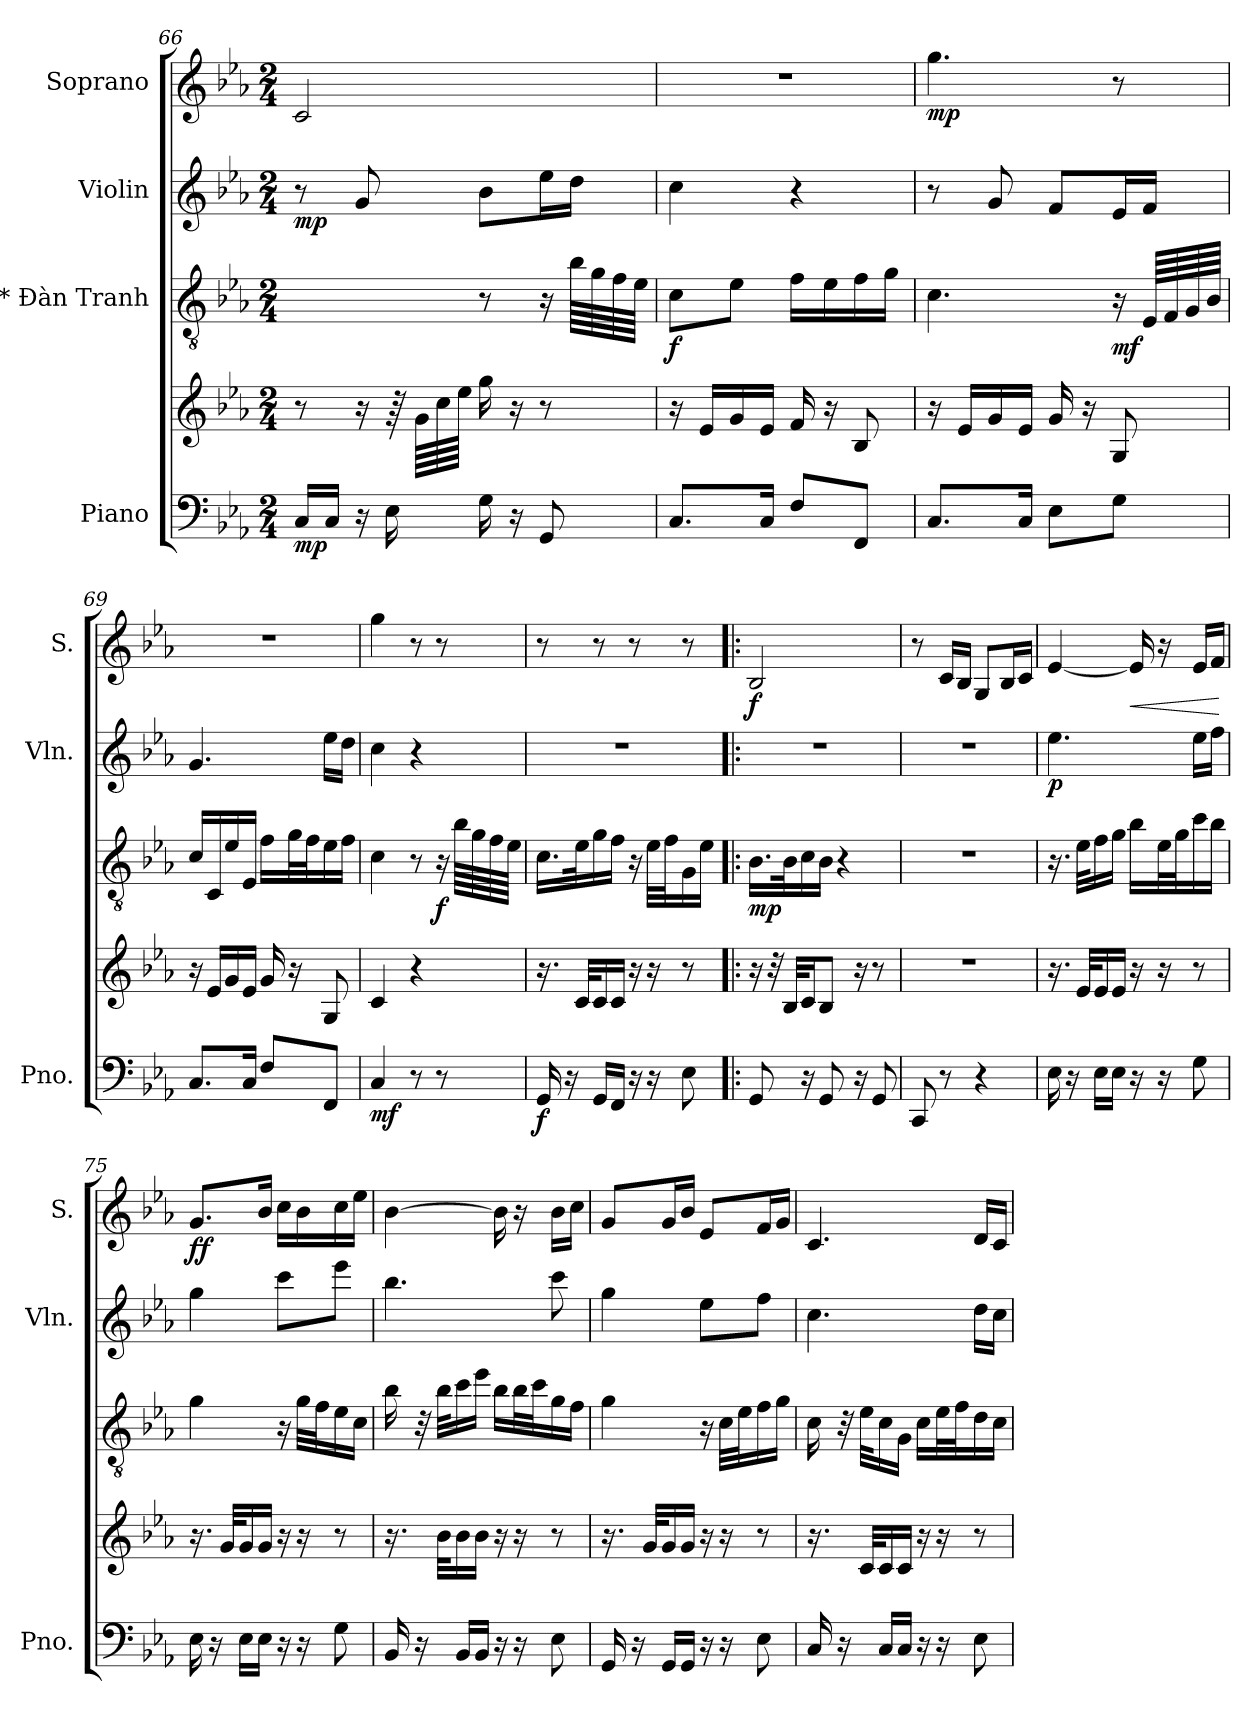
**kern	**kern	**dynam	**kern	**dynam	**kern	**dynam	**kern	**dynam
*part4	*part4	*part4	*part3	*part3	*part2	*part2	*part1	*part1
*staff5	*staff4	*staff4/5	*staff3	*staff3	*staff2	*staff2	*staff1	*staff1
*I"Piano	*	*	*I"* Đàn Tranh	*	*I"Violin	*	*I"Soprano	*
*I'Pno.	*	*	*	*	*I'Vln.	*	*I'S.	*
*clefF4	*clefG2	*	*clefGv2	*	*clefG2	*	*clefG2	*
*k[b-e-a-]	*k[b-e-a-]	*	*k[b-e-a-]	*	*k[b-e-a-]	*	*k[b-e-a-]	*
*M2/4	*M2/4	*	*M2/4	*	*M2/4	*	*M2/4	*
=66	=66	=66	=66	=66	=66	=66	=66	=66
!	!	!LO:DY:b=2	!	!	!	!LO:DY:b	!	!
16C/LL	8r	mp	4c\yy	.	8r	mp	2c/	.
16C/JJ	.	.	.	.	.	.	.	.
16r	16r	.	.	.	8g/	.	.	.
16E-\	64r	.	.	.	.	.	.	.
.	64g\LLLL	.	.	.	.	.	.	.
.	64cc\	.	.	.	.	.	.	.
.	64ee-\JJJJ	.	.	.	.	.	.	.
16G\	16gg\	.	8r	.	8b-\L	.	.	.
16r	16r	.	.	.	.	.	.	.
8GG/	8r	.	16r	.	16ee-\L	.	.	.
.	.	.	64b-\LLLL	.	16dd\JJ	.	.	.
.	.	.	64g\	.	.	.	.	.
.	.	.	64f\	.	.	.	.	.
.	.	.	64e-\JJJJ	.	.	.	.	.
=67	=67	=67	=67	=67	=67	=67	=67	=67
!	!	!LO:DY:b=2	!	!	!	!	!	!
!	!	!LO:DY:n=1:b	!	!LO:DY:b	!	!	!	!
8.C/L	16r	mf mp	8c\L	f	4cc\	.	2r	.
.	16e-/LL	.	.	.	.	.	.	.
.	16g/	.	8e-\J	.	.	.	.	.
16C/Jk	16e-/JJ	.	.	.	.	.	.	.
8F/L	16f/	.	16f\LL	.	4r	.	.	.
.	16r	.	16e-\	.	.	.	.	.
8FF/J	8B-/	.	16f\	.	.	.	.	.
.	.	.	16g\JJ	.	.	.	.	.
!!LO:LB:g=z
=68	=68	=68	=68	=68	=68	=68	=68	=68
!	!	!	!	!	!	!	!	!LO:DY:b
8.C/L	16r	.	4.c\	.	8r	.	4.gg\	mp
.	16e-/LL	.	.	.	.	.	.	.
.	16g/	.	.	.	8g/	.	.	.
16C/Jk	16e-/JJ	.	.	.	.	.	.	.
8E-\L	16g/	.	.	.	8f/L	.	.	.
.	16r	.	.	.	.	.	.	.
!	!	!	!	!LO:DY:b	!	!	!	!
8G\J	8G/	.	16r	mf	16e-/L	.	8r	.
.	.	.	64E-/LLLL	.	16f/JJ	.	.	.
.	.	.	64F/	.	.	.	.	.
.	.	.	64G/	.	.	.	.	.
.	.	.	64B-/JJJJ	.	.	.	.	.
=69	=69	=69	=69	=69	=69	=69	=69	=69
!	!	!LO:DY:b=2	!	!	!	!	!	!
!	!	!LO:DY:n=1:b	!	!	!	!	!	!
8.C/L	16r	mf mf	16c/LL	.	4.g/	.	2r	.
.	16e-/LL	.	16C/	.	.	.	.	.
.	16g/	.	16e-/	.	.	.	.	.
16C/Jk	16e-/JJ	.	16E-/JJ	.	.	.	.	.
8F/L	16g/	.	16f\LL	.	.	.	.	.
.	16r	.	32g\L	.	.	.	.	.
.	.	.	32f\J	.	.	.	.	.
8FF/J	8G/	.	16e-\	.	16ee-\LL	.	.	.
.	.	.	16f\JJ	.	16dd\JJ	.	.	.
=70	=70	=70	=70	=70	=70	=70	=70	=70
*	*	*	*	*	*	*	*MM20	*
!	!	!LO:DY:b=2	!	!	!	!	!	!
4C/	4c/	mf	4c\	.	4cc\	.	4gg\	.
8r	4r	.	8r	.	4r	.	8r	.
!	!	!	!	!LO:DY:b	!	!	!	!
8r	.	.	16r	f	.	.	8r	.
.	.	.	64b-\LLLL	.	.	.	.	.
.	.	.	64g\	.	.	.	.	.
.	.	.	64f\	.	.	.	.	.
.	.	.	64e-\JJJJ	.	.	.	.	.
=71	=71	=71	=71	=71	=71	=71	=71	=71
*	*	*	*	*	*	*	*MM60	*
!	!	!LO:DY:b=2	!	!	!	!	!	!
16GG/	16.r	f	16.c\LL	.	2r	.	8r	.
16r	.	.	.	.	.	.	.	.
.	32c/KLL	.	32e-\K	.	.	.	.	.
16GG/LL	16c/	.	16g\	.	.	.	8r	.
16FF/JJ	16c/JJ	.	16f\JJ	.	.	.	.	.
16r	16r	.	16r	.	.	.	8r	.
16r	16r	.	32e-\LLL	.	.	.	.	.
.	.	.	32f\J	.	.	.	.	.
8E-\	8r	.	16G\	.	.	.	8r	.
.	.	.	16e-\JJ	.	.	.	.	.
!!LO:PB:g=z
=72!|:	=72!|:	=72!|:	=72!|:	=72!|:	=72!|:	=72!|:	=72!|:	=72!|:
!	!	!LO:DY:b=2	!	!	!	!	!	!
!	!	!LO:DY:n=1:b	!	!LO:DY:b	!	!	!	!LO:DY:b
8GG/	16r	mf p	16.B-\LL	mp	2r	.	2B-/	f
.	32r	.	.	.	.	.	.	.
.	32B-/KLL	.	32B-\K	.	.	.	.	.
16r	16c/J	.	16c\	.	.	.	.	.
8GG/	8B-/J	.	16B-\JJ	.	.	.	.	.
.	.	.	4r	.	.	.	.	.
16r	16r	.	.	.	.	.	.	.
8GG/	8r	.	.	.	.	.	.	.
=73	=73	=73	=73	=73	=73	=73	=73	=73
8CC/	2r	.	2r	.	2r	.	8r	.
8r	.	.	.	.	.	.	16c/LL	.
.	.	.	.	.	.	.	16B-/JJ	.
4r	.	.	.	.	.	.	8G/L	.
.	.	.	.	.	.	.	16B-/L	.
.	.	.	.	.	.	.	16c/JJ	.
=74	=74	=74	=74	=74	=74	=74	=74	=74
!	!	!	!	!	!	!LO:DY:b	!	!
16E-\	16.r	.	16.r	.	4.ee-\	p	[4e-/	.
16r	.	.	.	.	.	.	.	.
.	32e-/KLL	.	32e-\KLL	.	.	.	.	.
16E-\LL	16e-/	.	16f\	.	.	.	.	.
16E-\JJ	16e-/JJ	.	16g\JJ	.	.	.	.	.
!	!	!	!	!	!	!	!	!LO:HP:b
16r	16r	.	16b-\LL	.	.	.	16e-/]	<
16r	16r	.	32e-\L	.	.	.	16r	.
.	.	.	32g\J	.	.	.	.	.
8G\	8r	.	16cc\	.	16ee-\LL	.	16e-/LL	.
.	.	.	16b-\JJ	.	16ff\JJ	.	16f/JJ	.
.	.	.	.	.	.	.	.	[
=75	=75	=75	=75	=75	=75	=75	=75	=75
!	!	!	!	!	!	!	!	!LO:DY:b
16E-\	16.r	.	4g\	.	4gg\	.	8.g/L	ff
16r	.	.	.	.	.	.	.	.
.	32g/KLL	.	.	.	.	.	.	.
16E-\LL	16g/	.	.	.	.	.	.	.
16E-\JJ	16g/JJ	.	.	.	.	.	16b-/Jk	.
16r	16r	.	16r	.	8ccc\L	.	16cc\LL	.
16r	16r	.	32g\LLL	.	.	.	16b-\	.
.	.	.	32f\J	.	.	.	.	.
8G\	8r	.	16e-\	.	8eee-\J	.	16cc\	.
.	.	.	16c\JJ	.	.	.	16ee-\JJ	.
!!LO:LB:g=z
=76	=76	=76	=76	=76	=76	=76	=76	=76
16BB-/	16.r	.	16b-\	.	4.bb-\	.	[4b-\	.
16r	.	.	32r	.	.	.	.	.
.	32b-\KLL	.	32b-\KLL	.	.	.	.	.
16BB-/LL	16b-\	.	16cc\	.	.	.	.	.
16BB-/JJ	16b-\JJ	.	16ee-\JJ	.	.	.	.	.
16r	16r	.	16b-\LL	.	.	.	16b-\]	.
16r	16r	.	32b-\L	.	.	.	16r	.
.	.	.	32cc\J	.	.	.	.	.
8E-\	8r	.	16g\	.	8ccc\	.	16b-\LL	.
.	.	.	16f\JJ	.	.	.	16cc\JJ	.
=77	=77	=77	=77	=77	=77	=77	=77	=77
16GG/	16.r	.	4g\	.	4gg\	.	8g/L	.
16r	.	.	.	.	.	.	.	.
.	32g/KLL	.	.	.	.	.	.	.
16GG/LL	16g/	.	.	.	.	.	16g/L	.
16GG/JJ	16g/JJ	.	.	.	.	.	16b-/JJ	.
16r	16r	.	16r	.	8ee-\L	.	8e-/L	.
16r	16r	.	32c\LLL	.	.	.	.	.
.	.	.	32e-\J	.	.	.	.	.
8E-\	8r	.	16f\	.	8ff\J	.	16f/L	.
.	.	.	16g\JJ	.	.	.	16g/JJ	.
=78	=78	=78	=78	=78	=78	=78	=78	=78
16C/	16.r	.	16c\	.	4.cc\	.	4.c/	.
16r	.	.	32r	.	.	.	.	.
.	32c/KLL	.	32e-\KLL	.	.	.	.	.
16C/LL	16c/	.	16c\	.	.	.	.	.
16C/JJ	16c/JJ	.	16G\JJ	.	.	.	.	.
16r	16r	.	16c\LL	.	.	.	.	.
16r	16r	.	32e-\L	.	.	.	.	.
.	.	.	32f\J	.	.	.	.	.
8E-\	8r	.	16d\	.	16dd\LL	.	16d/LL	.
.	.	.	16c\JJ	.	16cc\JJ	.	16c/JJ	.
=	=	=	=	=	=	=	=	=
*-	*-	*-	*-	*-	*-	*-	*-	*-
